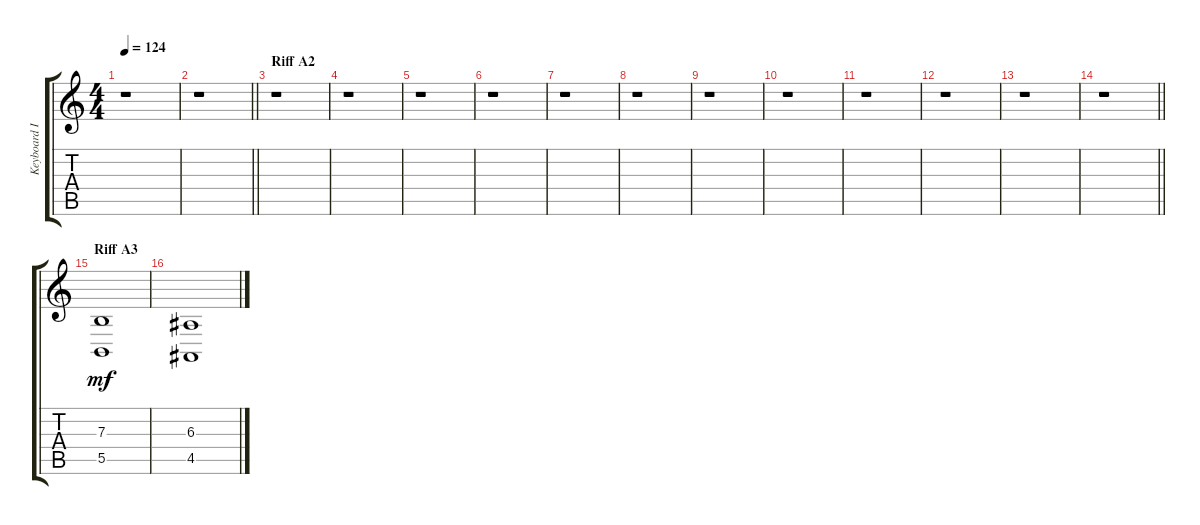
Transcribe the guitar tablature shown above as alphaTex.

\track ("Keyboard I" "Keyboard I") {instrument synthstrings2}
\staff {score tabs}
\tuning (Db4 Ab3 E3 B2 Gb2 Db2) {hide}
\ts (4 4)
\tempo 124
\clef g2
\ks c
r.1{dy ff} |
\barLineRight lightlight
r.1 |
\section ("" "Riff A2")
r.1 |
r.1 |
r.1 |
r.1 |
r.1 |
r.1 |
r.1 |
r.1 |
r.1 |
r.1 |
r.1 |
\barLineRight lightlight
r.1 |
\section ("" "Riff A3")
(7.3 5.5).1{dy mf} |
(6.3 4.5).1
